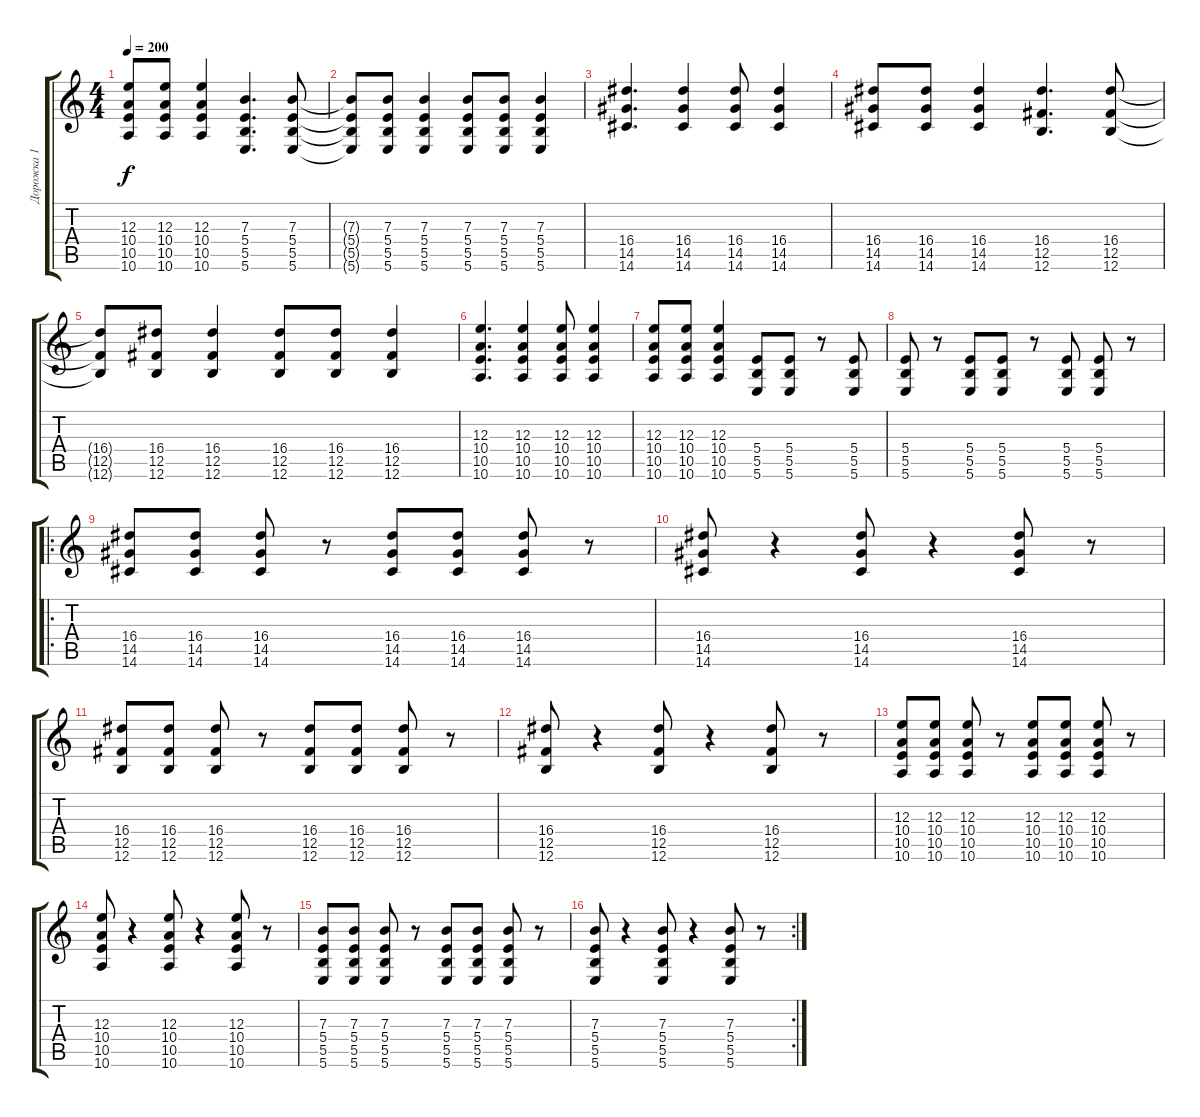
\track ("Дорожка 1" "Дорожка 1") {instrument distortionguitar}
\staff {score tabs}
\tuning (Db4 Ab3 E3 B2 Gb2 B1) {hide}
\ts (4 4)
\tempo 200
\clef g2
\ks c
(12.3 10.4 10.5 10.6).8{dy f} (12.3 10.4 10.5 10.6).8 (12.3 10.4 10.5 10.6).4 (7.3 5.4 5.5 5.6).4{d} (7.3 5.4 5.5 5.6).8 |
(7.3{t} 5.4{t} 5.5{t} 5.6{t}).8 (7.3 5.4 5.5 5.6).8 (7.3 5.4 5.5 5.6).4 (7.3 5.4 5.5 5.6).8 (7.3 5.4 5.5 5.6).8 (7.3 5.4 5.5 5.6).4 |
(16.4 14.5 14.6).4{d} (16.4 14.5 14.6).4 (16.4 14.5 14.6).8 (16.4 14.5 14.6).4 |
(16.4 14.5 14.6).8 (16.4 14.5 14.6).8 (16.4 14.5 14.6).4 (16.4 12.5 12.6).4{d} (16.4 12.5 12.6).8 |
(16.4{t} 12.5{t} 12.6{t}).8 (16.4 12.5 12.6).8 (16.4 12.5 12.6).4 (16.4 12.5 12.6).8 (16.4 12.5 12.6).8 (16.4 12.5 12.6).4 |
(12.3 10.4 10.5 10.6).4{d} (12.3 10.4 10.5 10.6).4 (12.3 10.4 10.5 10.6).8 (12.3 10.4 10.5 10.6).4 |
(12.3 10.4 10.5 10.6).8 (12.3 10.4 10.5 10.6).8 (12.3 10.4 10.5 10.6).4 (5.4 5.5 5.6).8 (5.4 5.5 5.6).8 r.8 (5.4 5.5 5.6).8 |
(5.4 5.5 5.6).8 r.8 (5.4 5.5 5.6).8 (5.4 5.5 5.6).8 r.8 (5.4 5.5 5.6).8 (5.4 5.5 5.6).8 r.8 |
\ro
(16.4 14.5 14.6).8 (16.4 14.5 14.6).8 (16.4 14.5 14.6).8 r.8 (16.4 14.5 14.6).8 (16.4 14.5 14.6).8 (16.4 14.5 14.6).8 r.8 |
(16.4 14.5 14.6).8 r.4 (16.4 14.5 14.6).8 r.4 (16.4 14.5 14.6).8 r.8 |
(16.4 12.5 12.6).8 (16.4 12.5 12.6).8 (16.4 12.5 12.6).8 r.8 (16.4 12.5 12.6).8 (16.4 12.5 12.6).8 (16.4 12.5 12.6).8 r.8 |
(16.4 12.5 12.6).8 r.4 (16.4 12.5 12.6).8 r.4 (16.4 12.5 12.6).8 r.8 |
(12.3 10.4 10.5 10.6).8 (12.3 10.4 10.5 10.6).8 (12.3 10.4 10.5 10.6).8 r.8 (12.3 10.4 10.5 10.6).8 (12.3 10.4 10.5 10.6).8 (12.3 10.4 10.5 10.6).8 r.8 |
(12.3 10.4 10.5 10.6).8 r.4 (12.3 10.4 10.5 10.6).8 r.4 (12.3 10.4 10.5 10.6).8 r.8 |
(7.3 5.4 5.5 5.6).8 (7.3 5.4 5.5 5.6).8 (7.3 5.4 5.5 5.6).8 r.8 (7.3 5.4 5.5 5.6).8 (7.3 5.4 5.5 5.6).8 (7.3 5.4 5.5 5.6).8 r.8 |
\rc 2
(7.3 5.4 5.5 5.6).8 r.4 (7.3 5.4 5.5 5.6).8 r.4 (7.3 5.4 5.5 5.6).8 r.8
